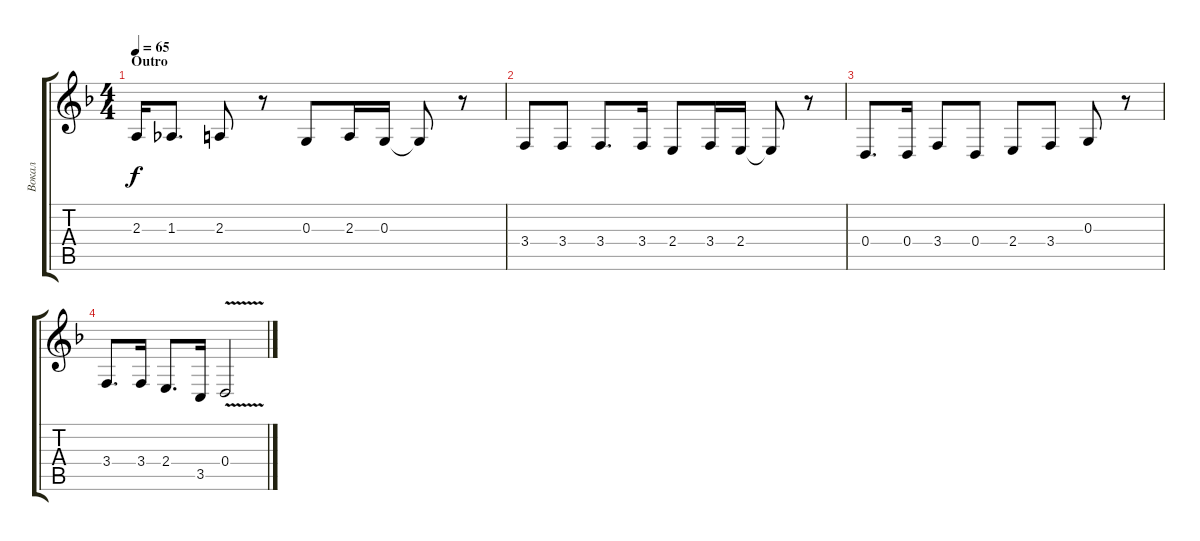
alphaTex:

\track ("Вокал" "Вокал") {instrument fx5brightness}
\staff {score tabs}
\tuning (E4 B3 G3 D3 A2 D2) {hide}
\ts (4 4)
\section ("" "Outro")
\tempo 65
\clef g2
\ks dminor
2.3.16{dy f} 1.3.8{d} 2.3.8 r.8 0.3.8 2.3.16 0.3.16 0.3{t}.8 r.8 |
3.4.8 3.4.8 3.4.8{d} 3.4.16 2.4.8 3.4.16 2.4.16 2.4{t}.8 r.8 |
0.4.8{d} 0.4.16 3.4.8 0.4.8 2.4.8 3.4.8 0.3.8 r.8 |
3.4.8{d} 3.4.16 2.4.8{d} 3.5.16 0.4{v}.2
